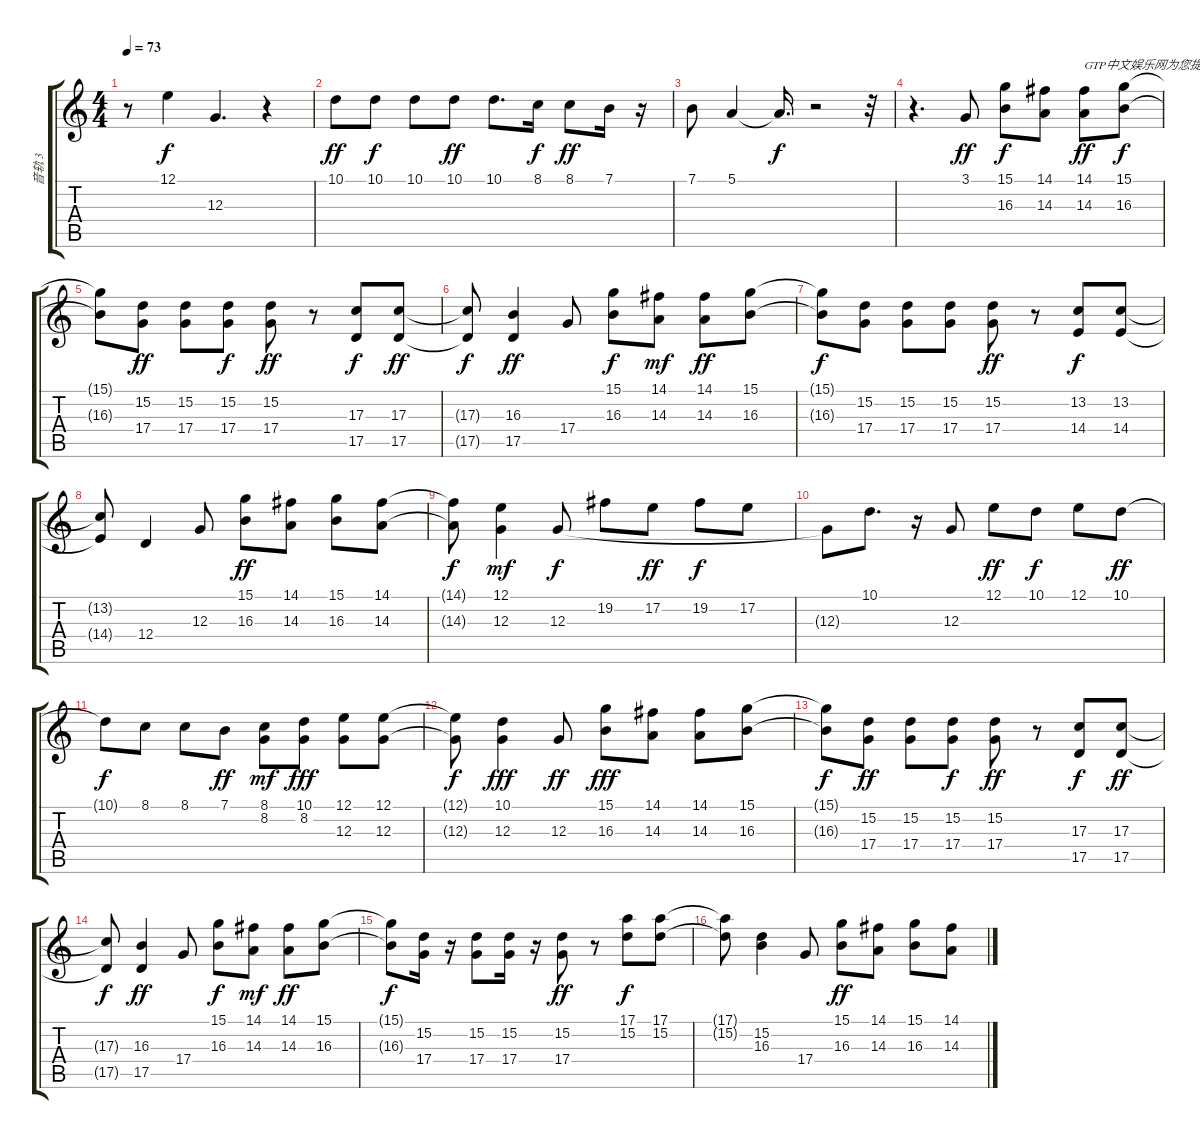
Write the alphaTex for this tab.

\track ("音轨 3" "音轨 3") {instrument flute}
\staff {score tabs}
\tuning (E4 B3 G3 D3 A2 E2) {hide}
\ts (4 4)
\tempo 73
\clef g2
\ks c
r.8{dy ff} 12.1.4{dy f} 12.3.4{d} r.4 |
10.1.8{dy ff} 10.1.8{dy f} 10.1.8 10.1.8{dy ff} 10.1.8{d} 8.1.16{dy f} 8.1.8{dy ff} 7.1.16 r.16 |
7.1.8 5.1.4 5.1{t}.16{d dy f} r.2 r.32 |
r.4{d} 3.1.8{dy ff} (15.1 16.3).8{dy f} (14.1 14.3).8 (14.1 14.3).8{txt "GTP中文娱乐网为您提供优秀的谱子" dy ff} (15.1 16.3).8{dy f} |
(15.1{t} 16.3{t}).8 (15.2 17.4).8{dy ff} (15.2 17.4).8 (15.2 17.4).8{dy f} (15.2 17.4).8{dy ff} r.8 (17.3 17.5).8{dy f} (17.3 17.5).8{dy ff} |
(17.3{t} 17.5{t}).8{dy f} (16.3 17.5).4{dy ff} 17.4.8 (15.1 16.3).8{dy f} (14.1 14.3).8{dy mf} (14.1 14.3).8{dy ff} (15.1 16.3).8 |
(15.1{t} 16.3{t}).8{dy f} (15.2 17.4).8 (15.2 17.4).8 (15.2 17.4).8 (15.2 17.4).8{dy ff} r.8 (13.2 14.4).8{dy f} (13.2 14.4).8 |
(13.2{t} 14.4{t}).8 12.4.4 12.3.8 (15.1 16.3).8{dy ff} (14.1 14.3).8 (15.1 16.3).8 (14.1 14.3).8 |
(14.1{t} 14.3{t}).8{dy f} (12.1 12.3).4{dy mf} 12.3.8{dy f} 19.2.8 17.2.8{dy ff} 19.2.8{dy f} 17.2.8 |
12.3{t}.8 10.1.8{d} r.16 12.3.8 12.1.8{dy ff} 10.1.8{dy f} 12.1.8 10.1.8{dy ff} |
10.1{t}.8{dy f} 8.1.8 8.1.8 7.1.8{dy ff} (8.1 8.2).8{dy mf} (10.1 8.2).8{dy fff} (12.1 12.3).8 (12.1 12.3).8 |
(12.1{t} 12.3{t}).8{dy f} (10.1 12.3).4{dy fff} 12.3.8{dy ff} (15.1 16.3).8{dy fff} (14.1 14.3).8 (14.1 14.3).8 (15.1 16.3).8 |
(15.1{t} 16.3{t}).8{dy f} (15.2 17.4).8{dy ff} (15.2 17.4).8 (15.2 17.4).8{dy f} (15.2 17.4).8{dy ff} r.8 (17.3 17.5).8{dy f} (17.3 17.5).8{dy ff} |
(17.3{t} 17.5{t}).8{dy f} (16.3 17.5).4{dy ff} 17.4.8 (15.1 16.3).8{dy f} (14.1 14.3).8{dy mf} (14.1 14.3).8{dy ff} (15.1 16.3).8 |
(15.1{t} 16.3{t}).8{dy f} (15.2 17.4).16 r.16 (15.2 17.4).8 (15.2 17.4).16 r.16 (15.2 17.4).8{dy ff} r.8 (17.1 15.2).8{dy f} (17.1 15.2).8 |
(17.1{t} 15.2{t}).8 (15.2 16.3).4 17.4.8 (15.1 16.3).8{dy ff} (14.1 14.3).8 (15.1 16.3).8 (14.1 14.3).8
